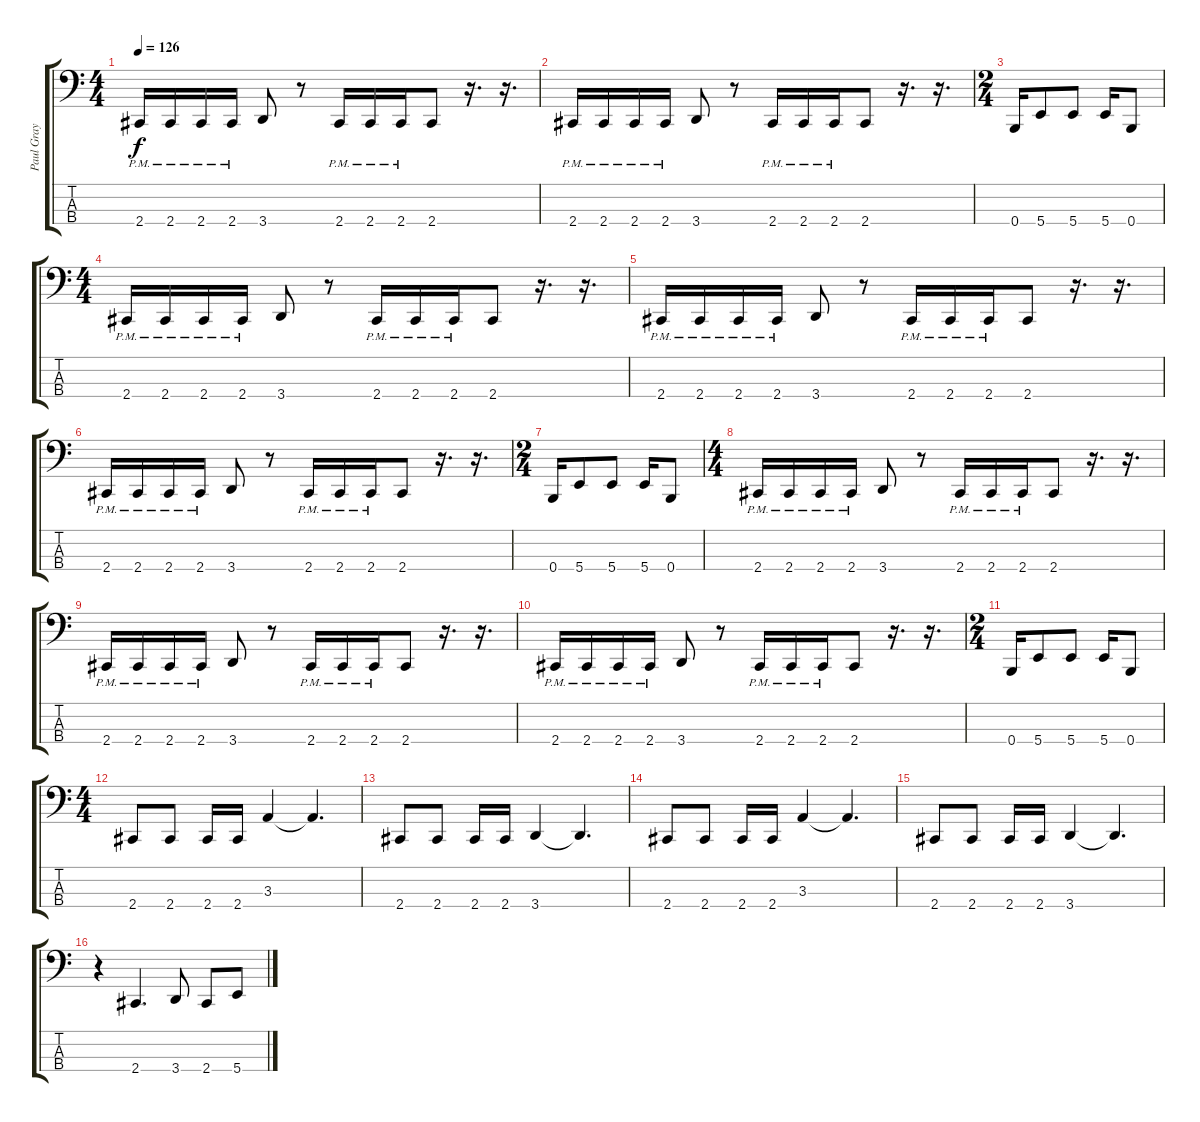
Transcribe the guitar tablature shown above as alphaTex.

\track ("Paul Gray" "Paul Gray") {instrument electricbasspick}
\staff {score tabs}
\tuning (E2 B1 Gb1 B0) {hide}
\ts (4 4)
\tempo 126
\clef f4
\ks c
2.4{pm}.16{dy f} 2.4{pm}.16 2.4{pm}.16 2.4{pm}.16 3.4.8 r.8 2.4{pm}.16 2.4{pm}.16 2.4{pm}.16 2.4.8 r.16{d} r.16{d} |
2.4{pm}.16 2.4{pm}.16 2.4{pm}.16 2.4{pm}.16 3.4.8 r.8 2.4{pm}.16 2.4{pm}.16 2.4{pm}.16 2.4.8 r.16{d} r.16{d} |
\ts (2 4)
0.4.16 5.4.8 5.4.8 5.4.16 0.4.8 |
\ts (4 4)
2.4{pm}.16 2.4{pm}.16 2.4{pm}.16 2.4{pm}.16 3.4.8 r.8 2.4{pm}.16 2.4{pm}.16 2.4{pm}.16 2.4.8 r.16{d} r.16{d} |
2.4{pm}.16 2.4{pm}.16 2.4{pm}.16 2.4{pm}.16 3.4.8 r.8 2.4{pm}.16 2.4{pm}.16 2.4{pm}.16 2.4.8 r.16{d} r.16{d} |
2.4{pm}.16 2.4{pm}.16 2.4{pm}.16 2.4{pm}.16 3.4.8 r.8 2.4{pm}.16 2.4{pm}.16 2.4{pm}.16 2.4.8 r.16{d} r.16{d} |
\ts (2 4)
0.4.16 5.4.8 5.4.8 5.4.16 0.4.8 |
\ts (4 4)
2.4{pm}.16 2.4{pm}.16 2.4{pm}.16 2.4{pm}.16 3.4.8 r.8 2.4{pm}.16 2.4{pm}.16 2.4{pm}.16 2.4.8 r.16{d} r.16{d} |
2.4{pm}.16 2.4{pm}.16 2.4{pm}.16 2.4{pm}.16 3.4.8 r.8 2.4{pm}.16 2.4{pm}.16 2.4{pm}.16 2.4.8 r.16{d} r.16{d} |
2.4{pm}.16 2.4{pm}.16 2.4{pm}.16 2.4{pm}.16 3.4.8 r.8 2.4{pm}.16 2.4{pm}.16 2.4{pm}.16 2.4.8 r.16{d} r.16{d} |
\ts (2 4)
0.4.16 5.4.8 5.4.8 5.4.16 0.4.8 |
\ts (4 4)
2.4.8 2.4.8 2.4.16 2.4.16 3.3.4 3.3{t}.4{d} |
2.4.8 2.4.8 2.4.16 2.4.16 3.4.4 3.4{t}.4{d} |
2.4.8 2.4.8 2.4.16 2.4.16 3.3.4 3.3{t}.4{d} |
2.4.8 2.4.8 2.4.16 2.4.16 3.4.4 3.4{t}.4{d} |
r.4 2.4.4{d} 3.4.8 2.4.8 5.4.8
